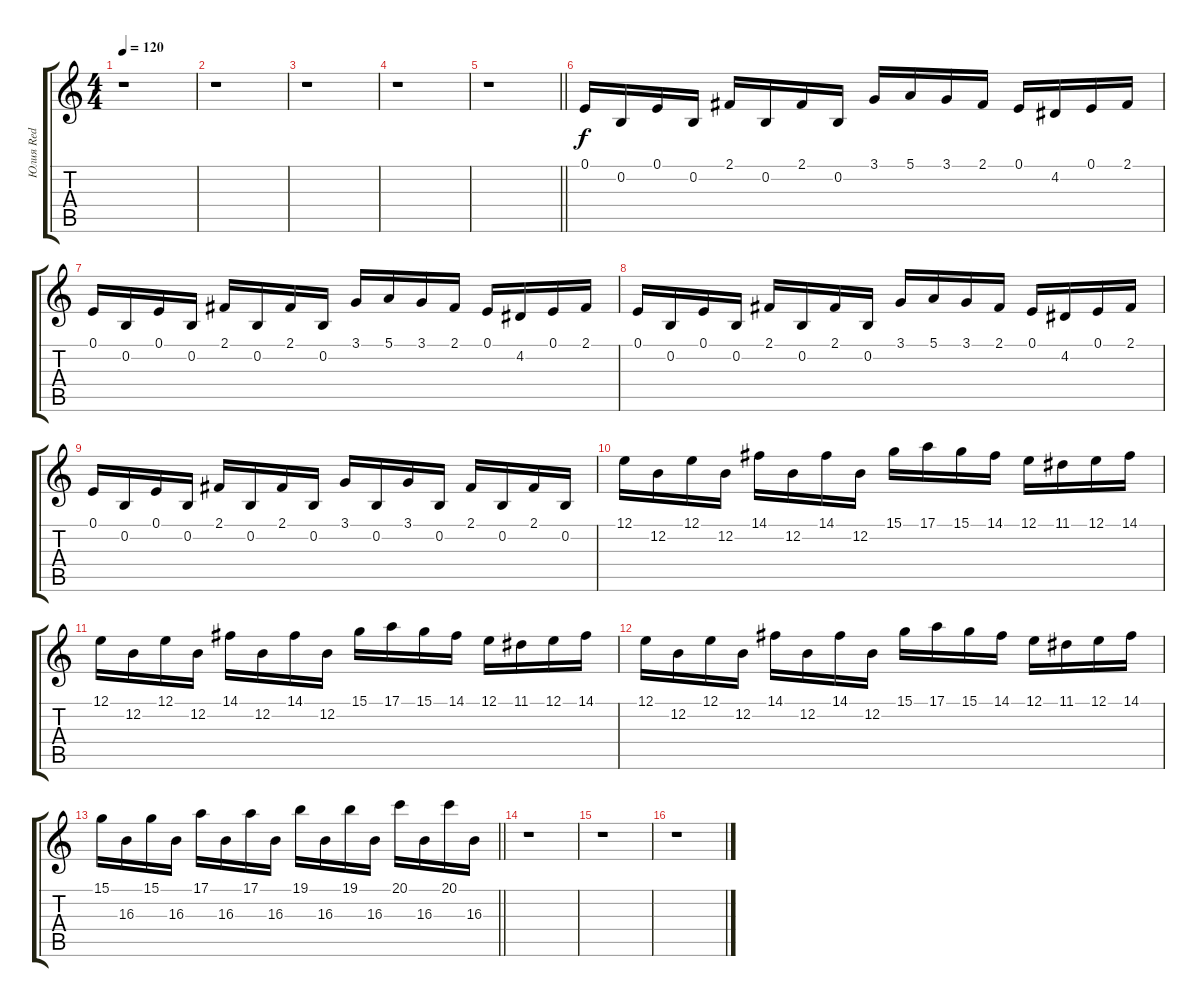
\track ("Юлия Red" "Юлия Red") {instrument electricgrandpiano}
\staff {score tabs}
\tuning (E4 B3 G3 D3 A2 E2) {hide}
\ts (4 4)
\tempo 120
\clef g2
\ks c
r.1{dy f} |
r.1 |
r.1 |
r.1 |
\barLineRight lightlight
r.1 |
\section ("" "")
0.1.16 0.2.16 0.1.16 0.2.16 2.1.16 0.2.16 2.1.16 0.2.16 3.1.16 5.1.16 3.1.16 2.1.16 0.1.16 4.2.16 0.1.16 2.1.16 |
0.1.16 0.2.16 0.1.16 0.2.16 2.1.16 0.2.16 2.1.16 0.2.16 3.1.16 5.1.16 3.1.16 2.1.16 0.1.16 4.2.16 0.1.16 2.1.16 |
0.1.16 0.2.16 0.1.16 0.2.16 2.1.16 0.2.16 2.1.16 0.2.16 3.1.16 5.1.16 3.1.16 2.1.16 0.1.16 4.2.16 0.1.16 2.1.16 |
0.1.16 0.2.16 0.1.16 0.2.16 2.1.16 0.2.16 2.1.16 0.2.16 3.1.16 0.2.16 3.1.16 0.2.16 2.1.16 0.2.16 2.1.16 0.2.16 |
12.1.16 12.2.16 12.1.16 12.2.16 14.1.16 12.2.16 14.1.16 12.2.16 15.1.16 17.1.16 15.1.16 14.1.16 12.1.16 11.1.16 12.1.16 14.1.16 |
12.1.16 12.2.16 12.1.16 12.2.16 14.1.16 12.2.16 14.1.16 12.2.16 15.1.16 17.1.16 15.1.16 14.1.16 12.1.16 11.1.16 12.1.16 14.1.16 |
12.1.16 12.2.16 12.1.16 12.2.16 14.1.16 12.2.16 14.1.16 12.2.16 15.1.16 17.1.16 15.1.16 14.1.16 12.1.16 11.1.16 12.1.16 14.1.16 |
\barLineRight lightlight
15.1.16 16.3.16 15.1.16 16.3.16 17.1.16 16.3.16 17.1.16 16.3.16 19.1.16 16.3.16 19.1.16 16.3.16 20.1.16 16.3.16 20.1.16 16.3.16 |
r.1 |
r.1 |
r.1
